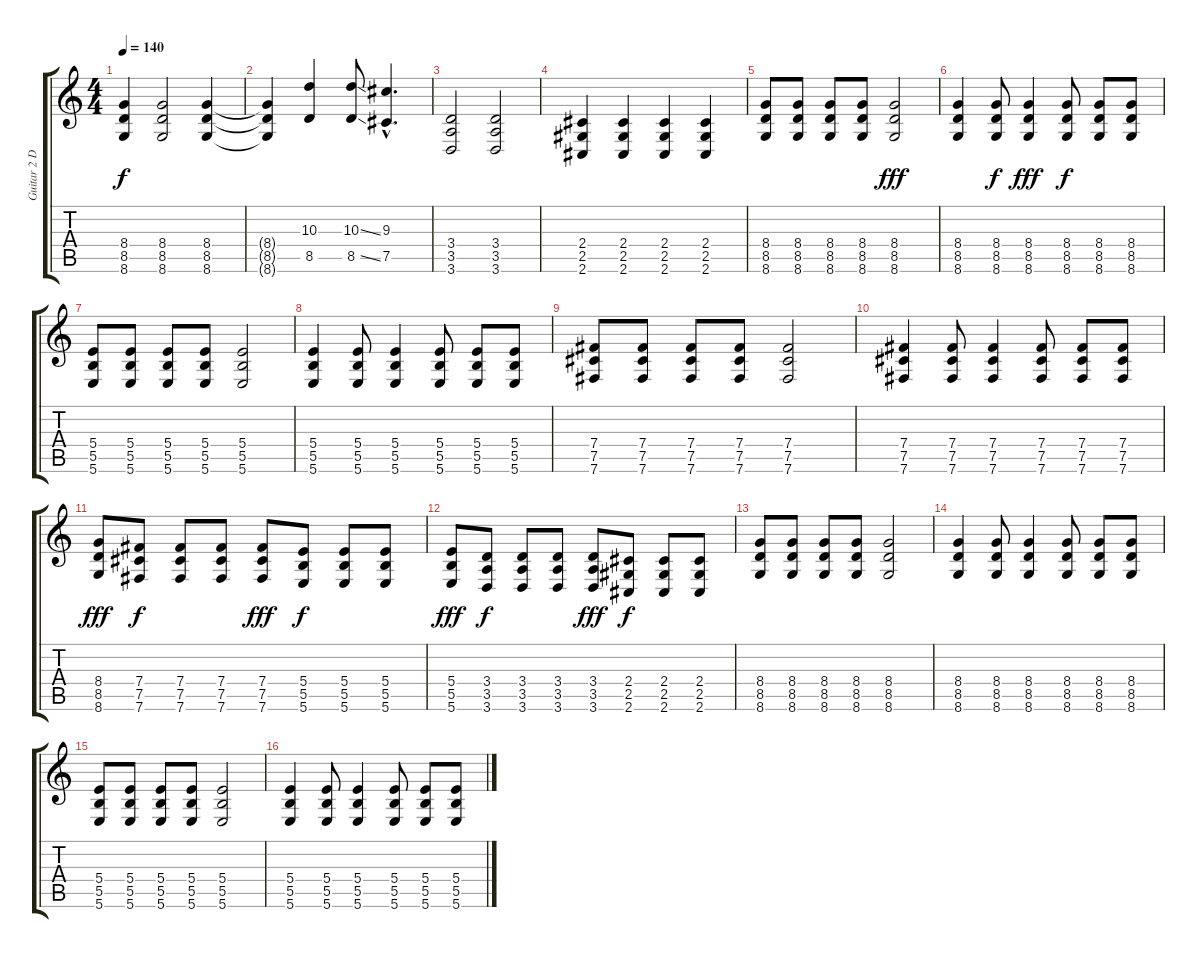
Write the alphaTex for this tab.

\track ("Guitar 2 Disto" "Guitar 2 D") {instrument distortionguitar}
\staff {score tabs}
\tuning (Db4 Ab3 E3 B2 Gb2 B1) {hide}
\ts (4 4)
\tempo 140
\clef g2
\ks c
(8.4 8.5 8.6).4{dy f} (8.4 8.5 8.6).2 (8.4 8.5 8.6).4 |
(8.4{t} 8.5{t} 8.6{t}).4 (10.3 8.5).4 (10.3{ss} 8.5{ss}).8 (9.3{hac} 7.5{hac}).4{d} |
(3.4 3.5 3.6).2 (3.4 3.5 3.6).2 |
(2.4 2.5 2.6).4 (2.4 2.5 2.6).4 (2.4 2.5 2.6).4 (2.4 2.5 2.6).4 |
(8.4 8.5 8.6).8 (8.4 8.5 8.6).8 (8.4 8.5 8.6).8 (8.4 8.5 8.6).8 (8.4 8.5 8.6).2{dy fff} |
(8.4 8.5 8.6).4 (8.4 8.5 8.6).8{dy f} (8.4 8.5 8.6).4{dy fff} (8.4 8.5 8.6).8{dy f} (8.4 8.5 8.6).8 (8.4 8.5 8.6).8 |
(5.4 5.5 5.6).8 (5.4 5.5 5.6).8 (5.4 5.5 5.6).8 (5.4 5.5 5.6).8 (5.4 5.5 5.6).2 |
(5.4 5.5 5.6).4 (5.4 5.5 5.6).8 (5.4 5.5 5.6).4 (5.4 5.5 5.6).8 (5.4 5.5 5.6).8 (5.4 5.5 5.6).8 |
(7.4 7.5 7.6).8 (7.4 7.5 7.6).8 (7.4 7.5 7.6).8 (7.4 7.5 7.6).8 (7.4 7.5 7.6).2 |
(7.4 7.5 7.6).4 (7.4 7.5 7.6).8 (7.4 7.5 7.6).4 (7.4 7.5 7.6).8 (7.4 7.5 7.6).8 (7.4 7.5 7.6).8 |
(8.4 8.5 8.6).8{dy fff} (7.4 7.5 7.6).8{dy f} (7.4 7.5 7.6).8 (7.4 7.5 7.6).8 (7.4 7.5 7.6).8{dy fff} (5.4 5.5 5.6).8{dy f} (5.4 5.5 5.6).8 (5.4 5.5 5.6).8 |
(5.4 5.5 5.6).8{dy fff} (3.4 3.5 3.6).8{dy f} (3.4 3.5 3.6).8 (3.4 3.5 3.6).8 (3.4 3.5 3.6).8{dy fff} (2.4 2.5 2.6).8{dy f} (2.4 2.5 2.6).8 (2.4 2.5 2.6).8 |
(8.4 8.5 8.6).8 (8.4 8.5 8.6).8 (8.4 8.5 8.6).8 (8.4 8.5 8.6).8 (8.4 8.5 8.6).2 |
(8.4 8.5 8.6).4 (8.4 8.5 8.6).8 (8.4 8.5 8.6).4 (8.4 8.5 8.6).8 (8.4 8.5 8.6).8 (8.4 8.5 8.6).8 |
(5.4 5.5 5.6).8 (5.4 5.5 5.6).8 (5.4 5.5 5.6).8 (5.4 5.5 5.6).8 (5.4 5.5 5.6).2 |
(5.4 5.5 5.6).4 (5.4 5.5 5.6).8 (5.4 5.5 5.6).4 (5.4 5.5 5.6).8 (5.4 5.5 5.6).8 (5.4 5.5 5.6).8
